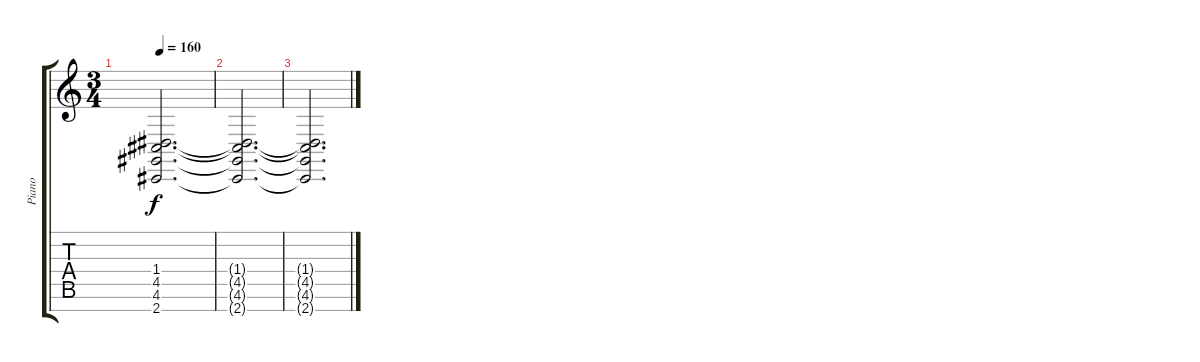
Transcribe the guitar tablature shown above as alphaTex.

\track ("Piano" "Piano") {instrument brightacousticpiano}
\staff {score tabs}
\tuning (E4 B3 G3 D3 A2 E2 B1) {hide}
\ts (3 4)
\tempo 160
\clef g2
\ks c
(1.4{t} 4.5{t} 4.6{t} 2.7{t}).2{d dy f} |
(1.4{t} 4.5{t} 4.6{t} 2.7{t}).2{d} |
(1.4{t} 4.5{t} 4.6{t} 2.7{t}).2{d}
